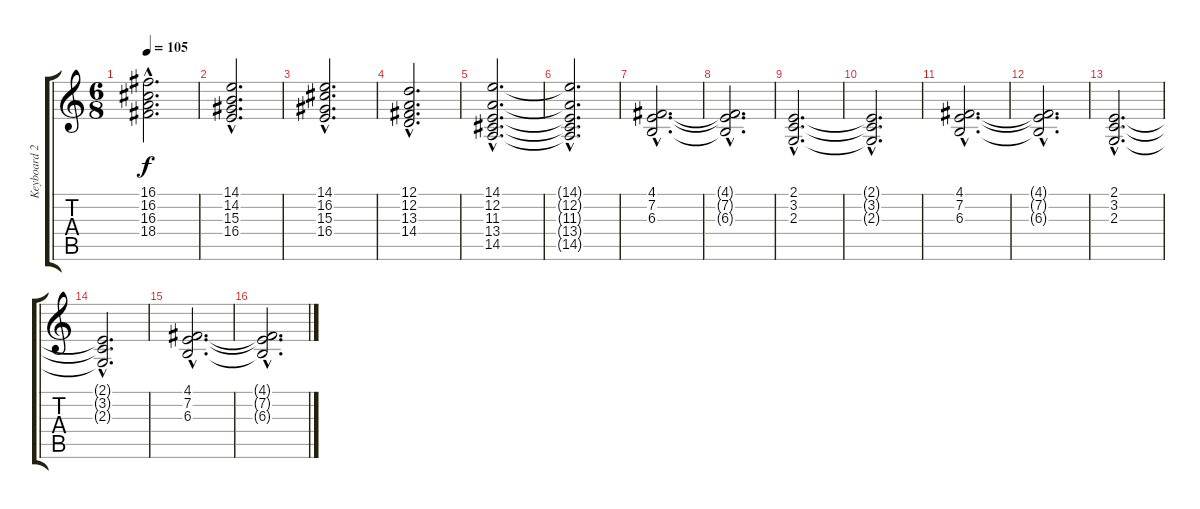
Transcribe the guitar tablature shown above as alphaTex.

\track ("Keyboard 2" "Keyboard 2") {instrument lead2sawtooth}
\staff {score tabs}
\tuning (D4 A3 F3 C3 G2 D2) {hide}
\ts (6 8)
\tempo 105
\clef g2
\ks c
(16.1{hac} 16.2{hac} 16.3{hac} 18.4{hac}).2{d dy f instrument churchorgan} |
(14.1{hac} 14.2{hac} 15.3{hac} 16.4{hac}).2{d} |
(14.1{hac} 16.2{hac} 15.3{hac} 16.4{hac}).2{d} |
(12.1{hac} 12.2{hac} 13.3{hac} 14.4{hac}).2{d} |
(14.1{hac} 12.2{hac} 11.3{hac} 13.4{hac} 14.5{hac}).2{d instrument stringensemble1} |
(14.1{hac t} 12.2{hac t} 11.3{hac t} 13.4{hac t} 14.5{hac t}).2{d} |
(4.1{hac} 7.2{hac} 6.3{hac}).2{d volume 12 instrument stringensemble2} |
(4.1{hac t} 7.2{hac t} 6.3{hac t}).2{d} |
(2.1{hac} 3.2{hac} 2.3{hac}).2{d} |
(2.1{hac t} 3.2{hac t} 2.3{hac t}).2{d} |
(4.1{hac} 7.2{hac} 6.3{hac}).2{d volume 12 instrument stringensemble2} |
(4.1{hac t} 7.2{hac t} 6.3{hac t}).2{d} |
(2.1{hac} 3.2{hac} 2.3{hac}).2{d} |
(2.1{hac t} 3.2{hac t} 2.3{hac t}).2{d} |
(4.1{hac} 7.2{hac} 6.3{hac}).2{d} |
(4.1{hac t} 7.2{hac t} 6.3{hac t}).2{d}
